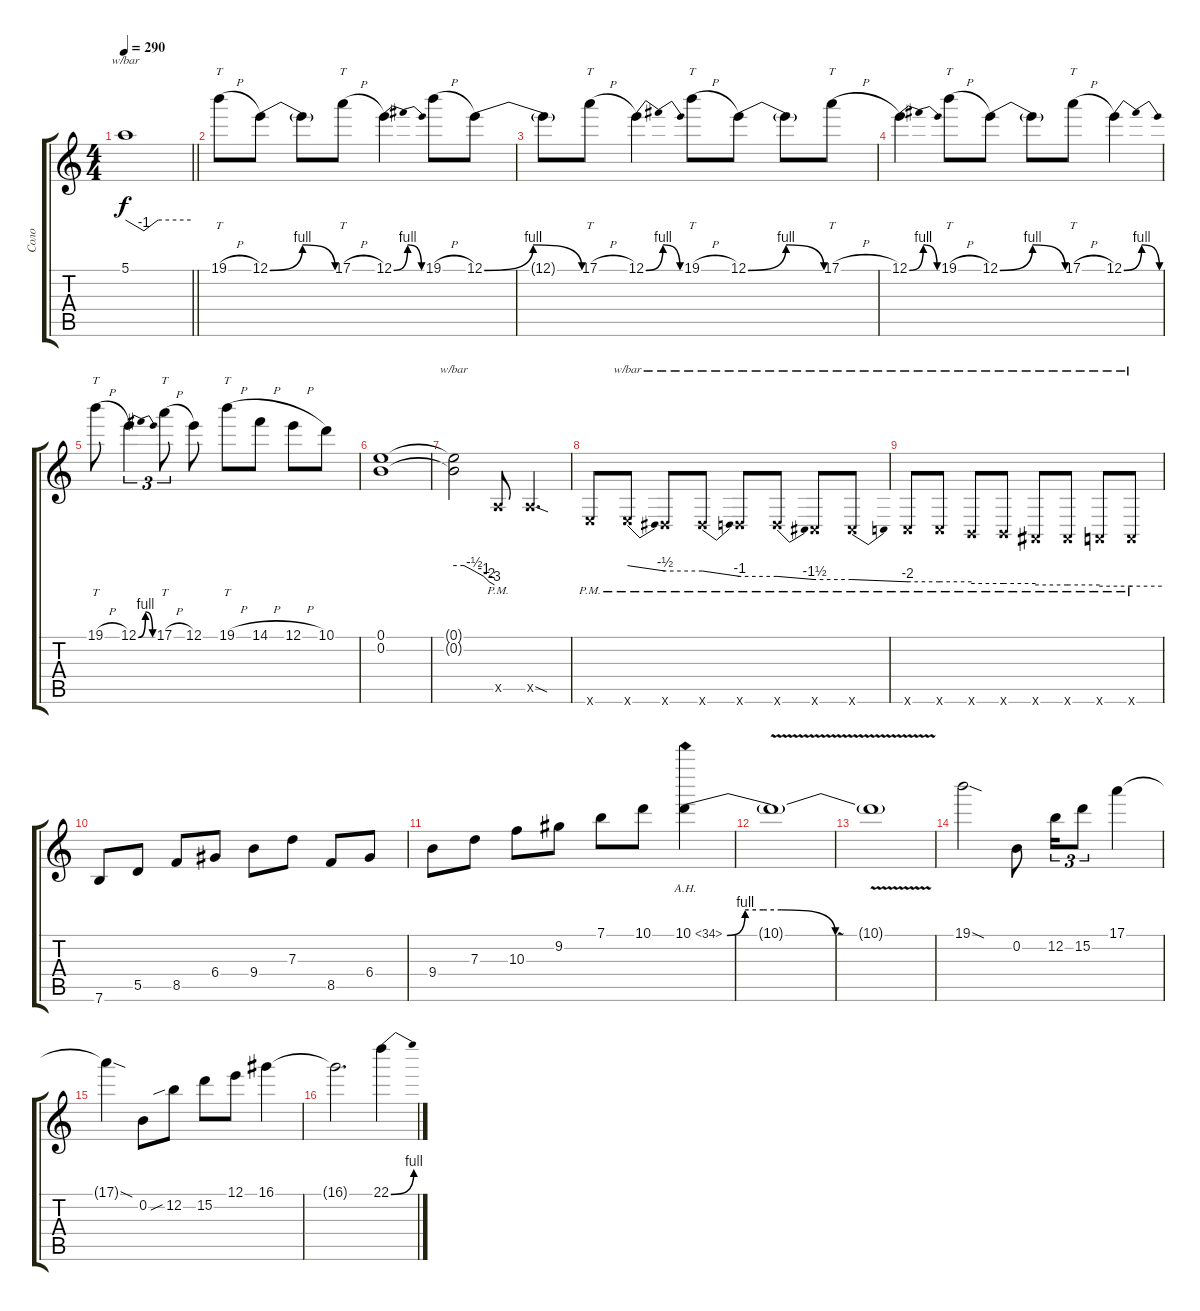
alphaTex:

\track ("Соло" "Соло") {instrument distortionguitar}
\staff {score tabs}
\tuning (E4 B3 G3 D3 A2 E2) {hide}
\ts (4 4)
\tempo 290
\clef g2
\barLineRight lightlight
\ks c
5.1{t}.1{tbe (custom default 0 0 17 -4 30 0 60 0) dy f} |
19.1{h}.8{tt} 12.1{be (bendrelease 0 0 25 4 30 4 60 0)}.8 12.1{t}.8 17.1{h}.8{tt} 12.1{be (bendrelease 0 0 26 4 30 4 60 0)}.4 19.1{h}.8 12.1{be (bendrelease 0 0 25 4 30 4 60 0)}.8 |
12.1{t}.8 17.1{h}.8{tt} 12.1{be (bendrelease 0 0 25 4 30 4 60 0)}.4 19.1{h}.8{tt} 12.1{be (bendrelease 0 0 25 4 30 4 60 0)}.8 12.1{t}.8 17.1{h}.8{tt} |
12.1{be (bendrelease 0 0 25 4 30 4 60 0)}.4 19.1{h}.8{tt} 12.1{be (bendrelease 0 0 25 4 40 4 60 0)}.8 12.1{t}.8 17.1{h}.8{tt} 12.1{be (bendrelease 0 0 24 4 39 4 60 0)}.4 |
19.1{h}.8{tt} 12.1{be (bendrelease 0 0 24 4 35 4 60 0)}.4{tu (3 2)} 17.1{h}.8{tt tu (3 2)} 12.1.8 19.1{h}.8{tt} 14.1{h}.8 12.1{h}.8 10.1.8 |
(0.1 0.2).1 |
(0.1{t} 0.2{t}).2{tbe (custom default 0 0 15 0 30 -2 44 -4 52 -8 60 -12)} 0.5{pm x}.8 0.5{sod x}.4{d} |
0.6{pm x}.8 0.6{pm x}.8{tbe (dive default 0 0 60 -2)} 0.6{pm x}.8{tbe (hold default 0 -2 60 -2)} 0.6{pm x}.8{tbe (dive default 0 -2 60 -4)} 0.6{pm x}.8{tbe (hold default 0 -4 60 -4)} 0.6{pm x}.8{tbe (dive default 0 -4 60 -6)} 0.6{pm x}.8{tbe (hold default 0 -6 60 -6)} 0.6{pm x}.8{tbe (dive default 0 -6 60 -8)} |
0.6{pm x}.8{tbe (hold default 0 -8 60 -8)} 0.6{pm x}.8{tbe (hold default 0 -8 60 -8)} 0.6{pm x}.8{tbe (hold default 0 -10 60 -10)} 0.6{pm x}.8{tbe (hold default 0 -10 60 -10)} 0.6{pm x}.8{tbe (hold default 0 -12 60 -12)} 0.6{pm x}.8{tbe (hold default 0 -12 60 -12)} 0.6{pm x}.8{tbe (hold default 0 -14 60 -14)} 0.6{pm x}.8{tbe (hold default 0 -14 60 -14)} |
7.6.8 5.5.8 8.5.8 6.4.8 9.4.8 7.3.8 8.5.8 6.4.8 |
9.4.8 7.3.8 10.3.8 9.2.8 7.1.8 10.1.8 10.1{be (custom 0 0 10 4 20 4 30 4 60 0) ah 24}.4 |
10.1{v t}.1 |
10.1{t}.1 |
19.1{sod}.2 0.2.8 12.2.16{tu (3 2)} 15.2.8{tu (3 2)} 17.1.4 |
17.1{sod t}.4 0.2.8 12.2{sib}.8 15.2.8 12.1.8 16.1.4 |
16.1{t}.2{d} 22.1{be (bend 0 0 60 4)}.4
